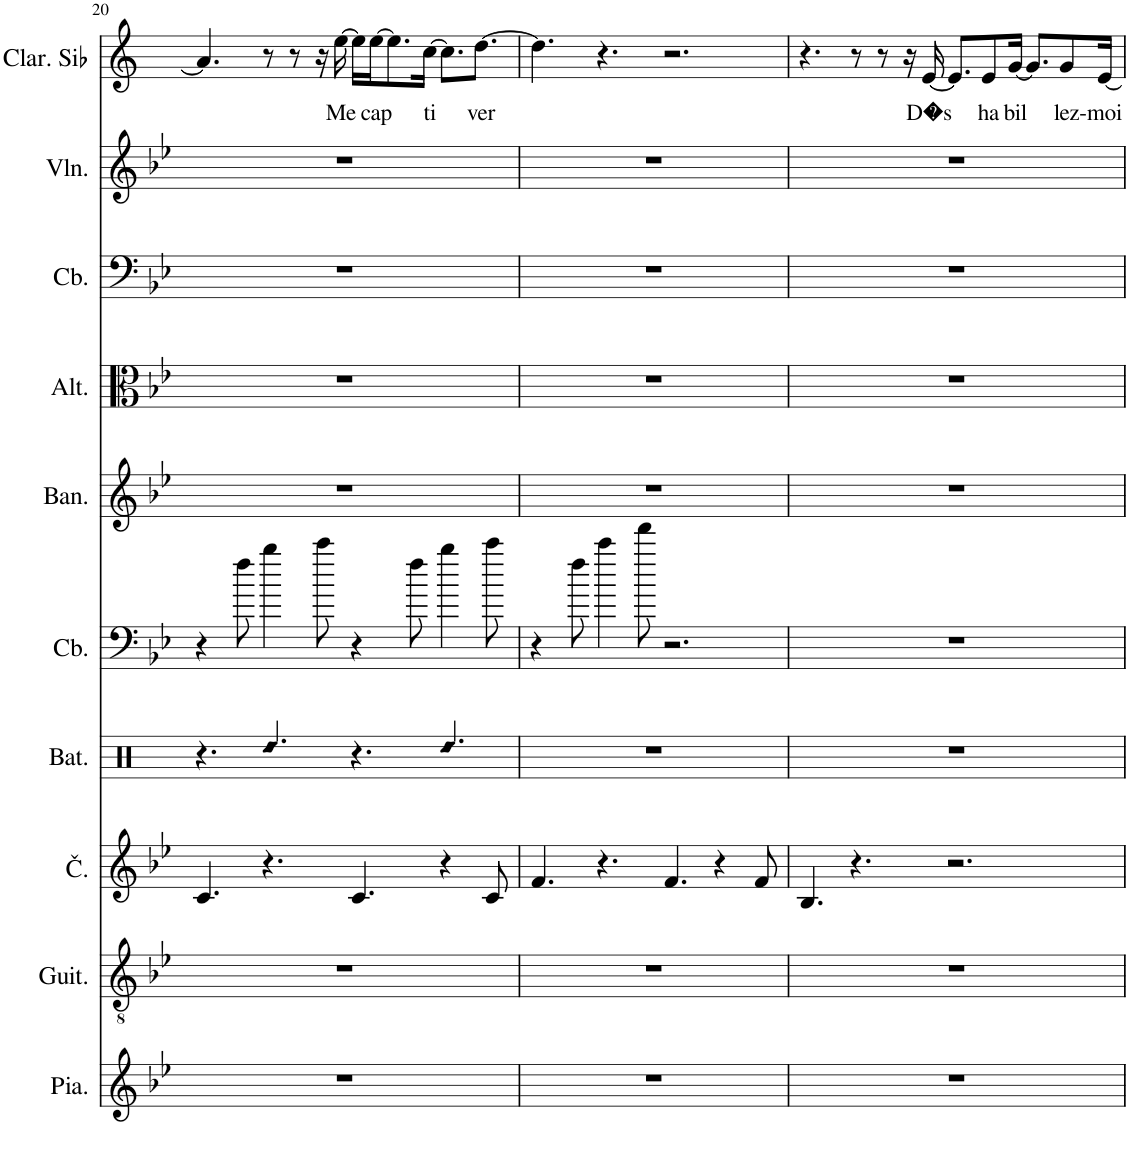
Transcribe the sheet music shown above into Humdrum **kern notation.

**kern	**kern	**kern	**kern	**kern	**kern	**kern	**kern	**kern	**kern	**text
*part10	*part9	*part8	*part7	*part6	*part5	*part4	*part3	*part2	*part1	*part1
*staff10	*staff9	*staff8	*staff7	*staff6	*staff5	*staff4	*staff3	*staff2	*staff1	*staff1
*I"Piano	*I"Guitare classique, Guitare	*I"Čelo, Basse ac�	*I"Batterie, Percu	*I"Contrebasse, Basse ac.	*I"Bandonéon, Synth�	*I"Alto, Viole	*I"Contrebasse, Basse	*I"Violon, Violon	*I"Clarinette en Sib	*
*I'Pia.	*I'Guit.	*	*I'Bat.	*I'Cb.	*I'Ban.	*I'Alt.	*I'Cb.	*I'Vln.	*I'Clar. Sib	*
!!LO:PB:g=z
*clefG2	*clefGv2	*clefG2	*clefX	*clefF4	*clefG2	*clefC3	*clefF4	*clefG2	*clefG2	*
*	*	*Trd14c24	*	*Trd7c12	*	*	*Trd7c12	*	*Trd1c2	*
*k[b-e-]	*k[b-e-]	*k[b-e-]	*k[]	*k[b-e-]	*k[b-e-]	*k[b-e-]	*k[b-e-]	*k[b-e-]	*k[]	*
*M12/8	*M12/8	*M12/8	*M12/8	*M12/8	*M12/8	*M12/8	*M12/8	*M12/8	*M12/8	*
=20	=20	=20	=20	=20	=20	=20	=20	=20	=20	=20
1.r	1.r	4.c/	4.r	4r	1.r	1.r	1.r	1.r	4.a/]	.
.	.	.	.	8ff\	.	.	.	.	.	.
!	!	!	!LO:N:head=diamond	!	!	!	!	!	!	!
.	.	4.r	4.Rdd/	4bb-\	.	.	.	.	8r	.
.	.	.	.	.	.	.	.	.	8r	.
.	.	.	.	8ccc\	.	.	.	.	16r	.
!	!	!	!	!	!	!	!	!	!	!LO:LY:b
.	.	.	.	.	.	.	.	.	[16ee\	Me
.	.	4.c/	4.r	4r	.	.	.	.	16ee\LL]	.
!	!	!	!	!	!	!	!	!	!	!LO:LY:b
.	.	.	.	.	.	.	.	.	[16ee\J	cap
.	.	.	.	.	.	.	.	.	8.ee\]	.
.	.	.	.	8ff\	.	.	.	.	.	.
!	!	!	!	!	!	!	!	!	!	!LO:LY:b
.	.	.	.	.	.	.	.	.	[16cc\Jk	ti
!	!	!	!LO:N:head=diamond	!	!	!	!	!	!	!
.	.	4r	4.Rdd/	4bb-\	.	.	.	.	8.cc\L]	.
!	!	!	!	!	!	!	!	!	!	!LO:LY:b
.	.	.	.	.	.	.	.	.	[8.dd\J	ver
.	.	8c/	.	8ccc\	.	.	.	.	.	.
=21	=21	=21	=21	=21	=21	=21	=21	=21	=21	=21
1.r	1.r	4.f/	1.r	4r	1.r	1.r	1.r	1.r	4.dd\]	.
.	.	.	.	8ff\	.	.	.	.	.	.
.	.	4.r	.	4ccc\	.	.	.	.	4.r	.
.	.	.	.	8fff\	.	.	.	.	.	.
.	.	4.f/	.	2.r	.	.	.	.	2.r	.
.	.	4r	.	.	.	.	.	.	.	.
.	.	8f/	.	.	.	.	.	.	.	.
=22	=22	=22	=22	=22	=22	=22	=22	=22	=22	=22
1.r	1.r	4.B-/	1.r	1.r	1.r	1.r	1.r	1.r	4.r	.
.	.	4.r	.	.	.	.	.	.	8r	.
.	.	.	.	.	.	.	.	.	8r	.
.	.	.	.	.	.	.	.	.	16r	.
!	!	!	!	!	!	!	!	!	!	!LO:LY:b
.	.	.	.	.	.	.	.	.	[16e/	D�s
.	.	2.r	.	.	.	.	.	.	8.e/L]	.
!	!	!	!	!	!	!	!	!	!	!LO:LY:b
.	.	.	.	.	.	.	.	.	8e/	ha
!	!	!	!	!	!	!	!	!	!	!LO:LY:b
.	.	.	.	.	.	.	.	.	[16g/Jk	bil
.	.	.	.	.	.	.	.	.	8.g/L]	.
!	!	!	!	!	!	!	!	!	!	!LO:LY:b
.	.	.	.	.	.	.	.	.	8g/	lez
!	!	!	!	!	!	!	!	!	!	!LO:LY:b
.	.	.	.	.	.	.	.	.	[16e/Jk	-moi
=	=	=	=	=	=	=	=	=	=	=
*-	*-	*-	*-	*-	*-	*-	*-	*-	*-	*-
